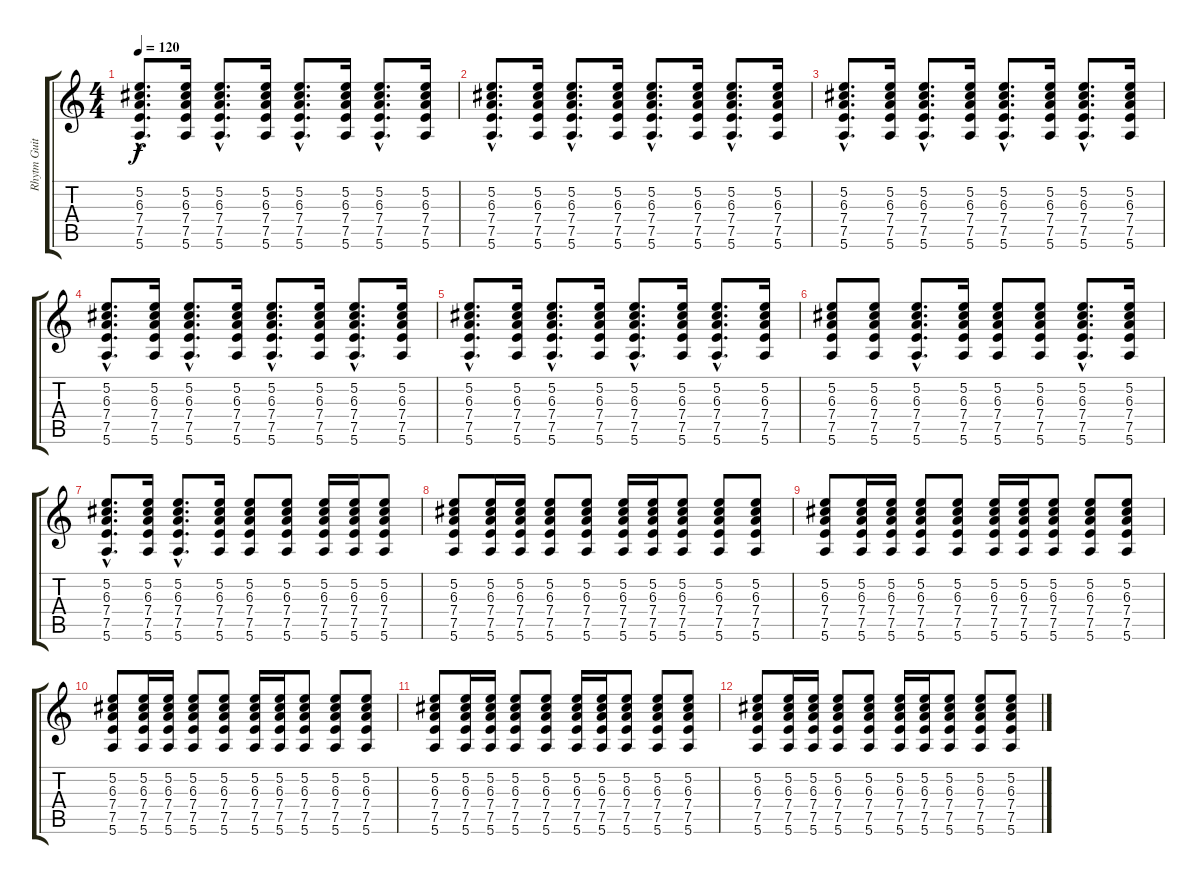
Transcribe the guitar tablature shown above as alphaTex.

\track ("Rhytm Guitar" "Rhytm Guit") {instrument overdrivenguitar}
\staff {score tabs}
\tuning (E4 B3 G3 D3 A2 E2) {hide}
\ts (4 4)
\tempo 120
\clef g2
\ks c
(5.2{hac} 6.3{hac} 7.4{hac} 7.5{hac} 5.6{hac}).8{d dy f} (5.2 6.3 7.4 7.5 5.6).16 (5.2{hac} 6.3{hac} 7.4{hac} 7.5{hac} 5.6{hac}).8{d} (5.2 6.3 7.4 7.5 5.6).16 (5.2{hac} 6.3{hac} 7.4{hac} 7.5{hac} 5.6{hac}).8{d} (5.2 6.3 7.4 7.5 5.6).16 (5.2{hac} 6.3{hac} 7.4{hac} 7.5{hac} 5.6{hac}).8{d} (5.2 6.3 7.4 7.5 5.6).16 |
(5.2{hac} 6.3{hac} 7.4{hac} 7.5{hac} 5.6{hac}).8{d} (5.2 6.3 7.4 7.5 5.6).16 (5.2{hac} 6.3{hac} 7.4{hac} 7.5{hac} 5.6{hac}).8{d} (5.2 6.3 7.4 7.5 5.6).16 (5.2{hac} 6.3{hac} 7.4{hac} 7.5{hac} 5.6{hac}).8{d} (5.2 6.3 7.4 7.5 5.6).16 (5.2{hac} 6.3{hac} 7.4{hac} 7.5{hac} 5.6{hac}).8{d} (5.2 6.3 7.4 7.5 5.6).16 |
(5.2{hac} 6.3{hac} 7.4{hac} 7.5{hac} 5.6{hac}).8{d} (5.2 6.3 7.4 7.5 5.6).16 (5.2{hac} 6.3{hac} 7.4{hac} 7.5{hac} 5.6{hac}).8{d} (5.2 6.3 7.4 7.5 5.6).16 (5.2{hac} 6.3{hac} 7.4{hac} 7.5{hac} 5.6{hac}).8{d} (5.2 6.3 7.4 7.5 5.6).16 (5.2{hac} 6.3{hac} 7.4{hac} 7.5{hac} 5.6{hac}).8{d} (5.2 6.3 7.4 7.5 5.6).16 |
(5.2{hac} 6.3{hac} 7.4{hac} 7.5{hac} 5.6{hac}).8{d} (5.2 6.3 7.4 7.5 5.6).16 (5.2{hac} 6.3{hac} 7.4{hac} 7.5{hac} 5.6{hac}).8{d} (5.2 6.3 7.4 7.5 5.6).16 (5.2{hac} 6.3{hac} 7.4{hac} 7.5{hac} 5.6{hac}).8{d} (5.2 6.3 7.4 7.5 5.6).16 (5.2{hac} 6.3{hac} 7.4{hac} 7.5{hac} 5.6{hac}).8{d} (5.2 6.3 7.4 7.5 5.6).16 |
(5.2{hac} 6.3{hac} 7.4{hac} 7.5{hac} 5.6{hac}).8{d} (5.2 6.3 7.4 7.5 5.6).16 (5.2{hac} 6.3{hac} 7.4{hac} 7.5{hac} 5.6{hac}).8{d} (5.2 6.3 7.4 7.5 5.6).16 (5.2{hac} 6.3{hac} 7.4{hac} 7.5{hac} 5.6{hac}).8{d} (5.2 6.3 7.4 7.5 5.6).16 (5.2{hac} 6.3{hac} 7.4{hac} 7.5{hac} 5.6{hac}).8{d} (5.2 6.3 7.4 7.5 5.6).16 |
(5.2 6.3 7.4 7.5 5.6).8 (5.2 6.3 7.4 7.5 5.6).8 (5.2{hac} 6.3{hac} 7.4{hac} 7.5{hac} 5.6{hac}).8{d} (5.2 6.3 7.4 7.5 5.6).16 (5.2 6.3 7.4 7.5 5.6).8 (5.2 6.3 7.4 7.5 5.6).8 (5.2{hac} 6.3{hac} 7.4{hac} 7.5{hac} 5.6{hac}).8{d} (5.2 6.3 7.4 7.5 5.6).16 |
(5.2{hac} 6.3{hac} 7.4{hac} 7.5{hac} 5.6{hac}).8{d} (5.2 6.3 7.4 7.5 5.6).16 (5.2{hac} 6.3{hac} 7.4{hac} 7.5{hac} 5.6{hac}).8{d} (5.2 6.3 7.4 7.5 5.6).16 (5.2 6.3 7.4 7.5 5.6).8 (5.2 6.3 7.4 7.5 5.6).8 (5.2 6.3 7.4 7.5 5.6).16 (5.2 6.3 7.4 7.5 5.6).16 (5.2 6.3 7.4 7.5 5.6).8 |
(5.2 6.3 7.4 7.5 5.6).8 (5.2 6.3 7.4 7.5 5.6).16 (5.2 6.3 7.4 7.5 5.6).16 (5.2 6.3 7.4 7.5 5.6).8 (5.2 6.3 7.4 7.5 5.6).8 (5.2 6.3 7.4 7.5 5.6).16 (5.2 6.3 7.4 7.5 5.6).16 (5.2 6.3 7.4 7.5 5.6).8 (5.2 6.3 7.4 7.5 5.6).8 (5.2 6.3 7.4 7.5 5.6).8{volume 0} |
(5.2 6.3 7.4 7.5 5.6).8 (5.2 6.3 7.4 7.5 5.6).16 (5.2 6.3 7.4 7.5 5.6).16 (5.2 6.3 7.4 7.5 5.6).8 (5.2 6.3 7.4 7.5 5.6).8 (5.2 6.3 7.4 7.5 5.6).16 (5.2 6.3 7.4 7.5 5.6).16 (5.2 6.3 7.4 7.5 5.6).8 (5.2 6.3 7.4 7.5 5.6).8 (5.2 6.3 7.4 7.5 5.6).8 |
(5.2 6.3 7.4 7.5 5.6).8 (5.2 6.3 7.4 7.5 5.6).16 (5.2 6.3 7.4 7.5 5.6).16 (5.2 6.3 7.4 7.5 5.6).8 (5.2 6.3 7.4 7.5 5.6).8 (5.2 6.3 7.4 7.5 5.6).16 (5.2 6.3 7.4 7.5 5.6).16 (5.2 6.3 7.4 7.5 5.6).8 (5.2 6.3 7.4 7.5 5.6).8 (5.2 6.3 7.4 7.5 5.6).8 |
(5.2 6.3 7.4 7.5 5.6).8 (5.2 6.3 7.4 7.5 5.6).16 (5.2 6.3 7.4 7.5 5.6).16 (5.2 6.3 7.4 7.5 5.6).8 (5.2 6.3 7.4 7.5 5.6).8 (5.2 6.3 7.4 7.5 5.6).16 (5.2 6.3 7.4 7.5 5.6).16 (5.2 6.3 7.4 7.5 5.6).8 (5.2 6.3 7.4 7.5 5.6).8 (5.2 6.3 7.4 7.5 5.6).8 |
(5.2 6.3 7.4 7.5 5.6).8 (5.2 6.3 7.4 7.5 5.6).16 (5.2 6.3 7.4 7.5 5.6).16 (5.2 6.3 7.4 7.5 5.6).8 (5.2 6.3 7.4 7.5 5.6).8 (5.2 6.3 7.4 7.5 5.6).16 (5.2 6.3 7.4 7.5 5.6).16 (5.2 6.3 7.4 7.5 5.6).8 (5.2 6.3 7.4 7.5 5.6).8 (5.2 6.3 7.4 7.5 5.6).8
